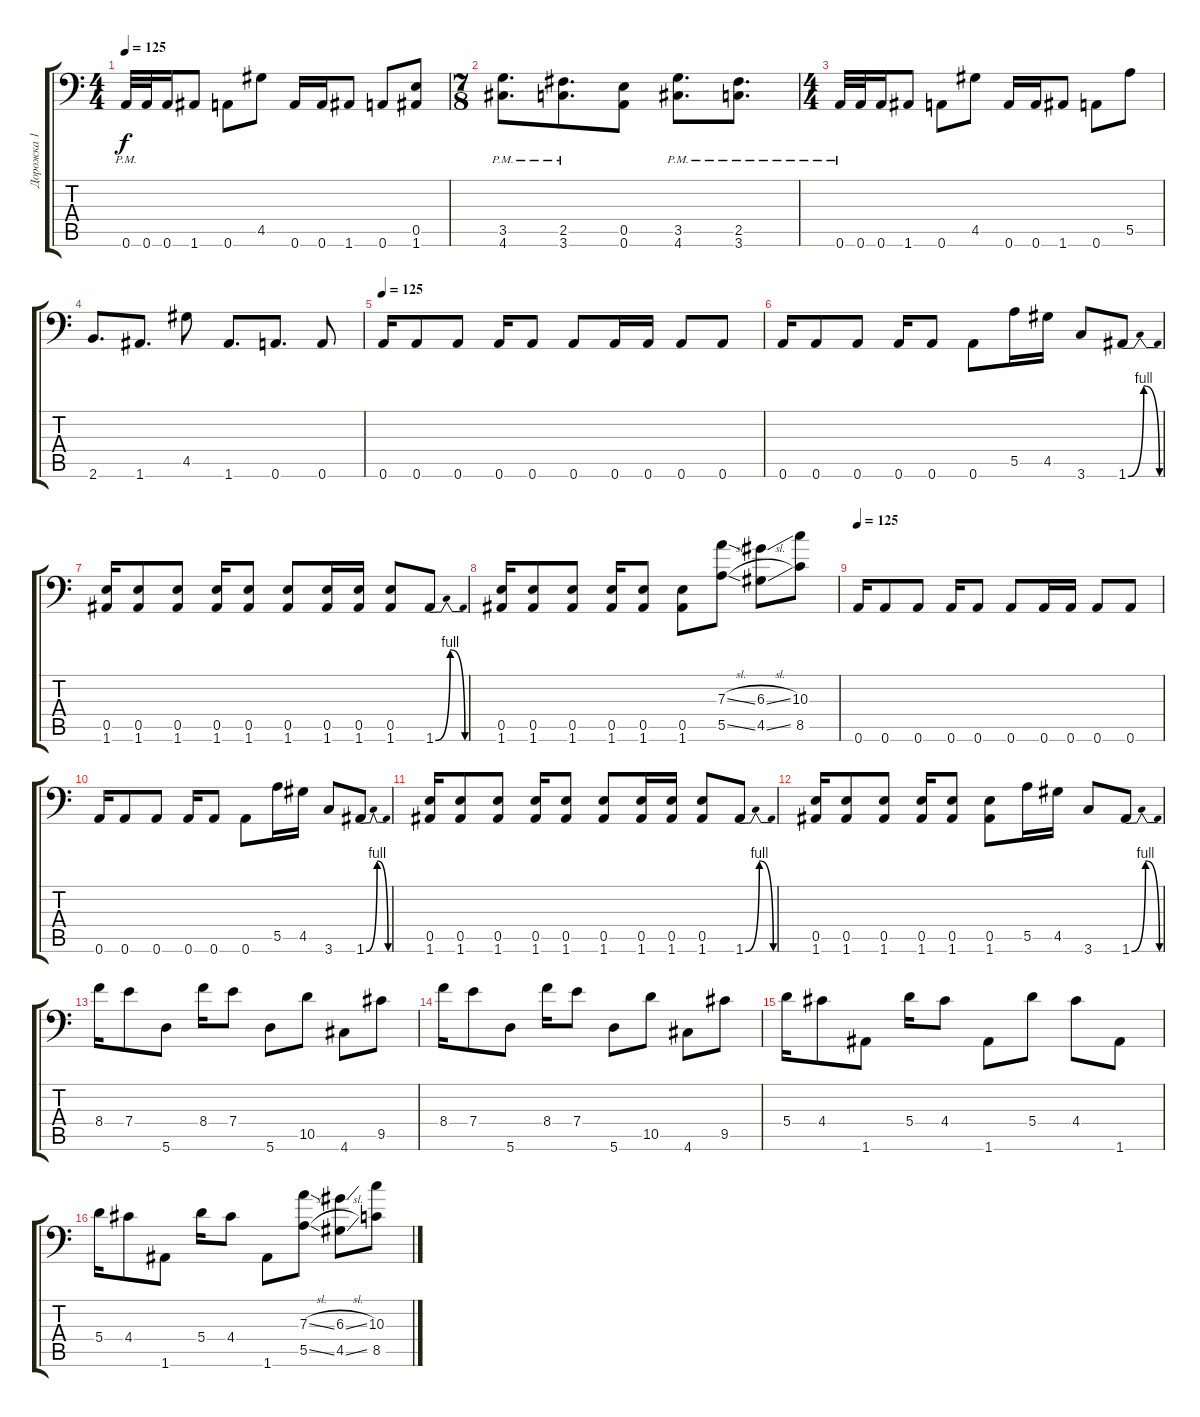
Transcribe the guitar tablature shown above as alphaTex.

\track ("Дорожка 1" "Дорожка 1") {instrument distortionguitar}
\staff {score tabs}
\tuning (B3 Gb3 D3 A2 E2 A1) {hide}
\ts (4 4)
\tempo 125
\clef f4
\ks c
0.6{pm}.32{dy f} 0.6.32 0.6.16 1.6.8 0.6.8 4.5.8 0.6.16 0.6.16 1.6.8 0.6.8 (0.5 1.6).8 |
\ts (7 8)
(3.5{pm} 4.6{pm}).8{d} (2.5{pm} 3.6{pm}).8{d} (0.5 0.6).8 (3.5{pm} 4.6{pm}).8{d} (2.5{pm} 3.6{pm}).8{d} |
\ts (4 4)
0.6{pm}.32 0.6.32 0.6.16 1.6.8 0.6.8 4.5.8 0.6.16 0.6.16 1.6.8 0.6.8 5.5.8 |
2.6.8{d} 1.6.8{d} 4.5.8 1.6.8{d} 0.6.8{d} 0.6.8 |
\tempo 125
0.6.16 0.6.8 0.6.8 0.6.16 0.6.8 0.6.8 0.6.16 0.6.16 0.6.8 0.6.8 |
0.6.16 0.6.8 0.6.8 0.6.16 0.6.8 0.6.8 5.5.16 4.5.16 3.6.8 1.6{be (bendrelease 0 0 15 4 15 4 60 0)}.8 |
(0.5 1.6).16 (0.5 1.6).8 (0.5 1.6).8 (0.5 1.6).16 (0.5 1.6).8 (0.5 1.6).8 (0.5 1.6).16 (0.5 1.6).16 (0.5 1.6).8 1.6{be (bendrelease 0 0 15 4 15 4 60 0)}.8 |
(0.5 1.6).16 (0.5 1.6).8 (0.5 1.6).8 (0.5 1.6).16 (0.5 1.6).8 (0.5 1.6).8 (7.3{sl} 5.5{sl}).8 (6.3{sl} 4.5{sl}).8 (10.3 8.5).8 |
\tempo 125
0.6.16 0.6.8 0.6.8 0.6.16 0.6.8 0.6.8 0.6.16 0.6.16 0.6.8 0.6.8 |
0.6.16 0.6.8 0.6.8 0.6.16 0.6.8 0.6.8 5.5.16 4.5.16 3.6.8 1.6{be (bendrelease 0 0 15 4 15 4 60 0)}.8 |
(0.5 1.6).16 (0.5 1.6).8 (0.5 1.6).8 (0.5 1.6).16 (0.5 1.6).8 (0.5 1.6).8 (0.5 1.6).16 (0.5 1.6).16 (0.5 1.6).8 1.6{be (bendrelease 0 0 15 4 15 4 60 0)}.8 |
(0.5 1.6).16 (0.5 1.6).8 (0.5 1.6).8 (0.5 1.6).16 (0.5 1.6).8 (0.5 1.6).8 5.5.16 4.5.16 3.6.8 1.6{be (bendrelease 0 0 15 4 15 4 60 0)}.8 |
8.4.16 7.4.8 5.6.8 8.4.16 7.4.8 5.6.8 10.5.8 4.6.8 9.5.8 |
8.4.16 7.4.8 5.6.8 8.4.16 7.4.8 5.6.8 10.5.8 4.6.8 9.5.8 |
5.4.16 4.4.8 1.6.8 5.4.16 4.4.8 1.6.8 5.4.8 4.4.8 1.6.8 |
5.4.16 4.4.8 1.6.8 5.4.16 4.4.8 1.6.8 (7.3{sl} 5.5{sl}).8 (6.3{sl} 4.5{sl}).8 (10.3 8.5).8
